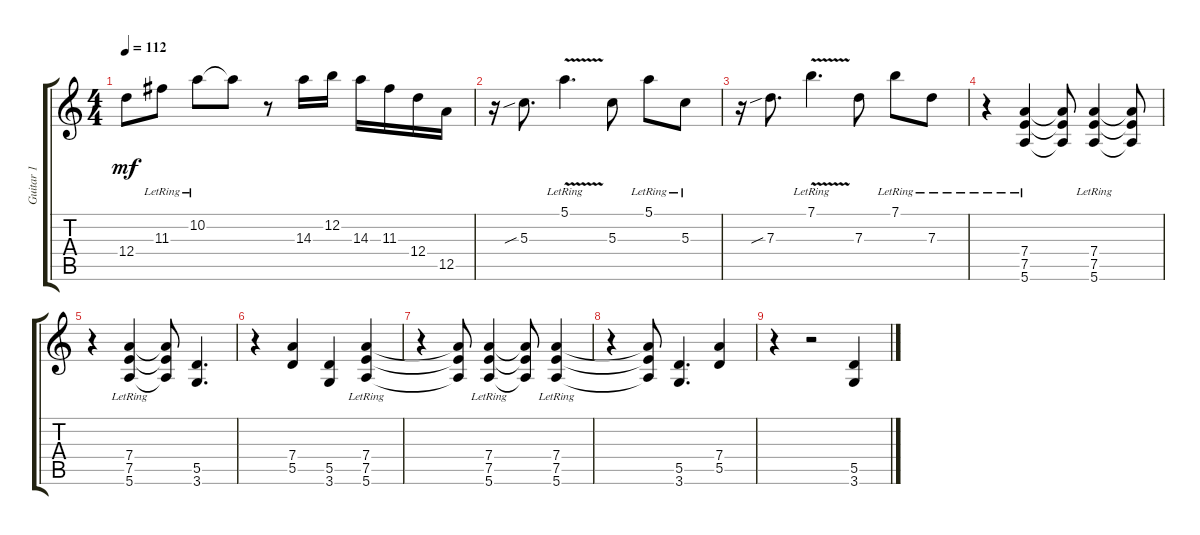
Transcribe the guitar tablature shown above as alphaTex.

\track ("Guitar 1" "Guitar 1") {instrument overdrivenguitar}
\staff {score tabs}
\tuning (E4 B3 G3 D3 A2 E2) {hide}
\ts (4 4)
\tempo 112
\clef g2
\ks c
12.4.8{dy mf} 11.3{lr}.8 10.2{lr}.8 10.2{t}.8 r.8 14.3.16 12.2.16 14.3.16 11.3.16 12.4.16 12.5.16 |
r.16 5.3{sib}.8{d} 5.1{v lr}.4{d} 5.3.8 5.1{lr}.8 5.3{lr}.8 |
r.16 7.3{sib}.8{d} 7.1{v lr}.4{d} 7.3.8 7.1{lr}.8 7.3{lr}.8 |
r.4 (7.4{lr} 7.5{lr} 5.6{lr}).4 (7.4{t} 7.5{t} 5.6{t}).8 (7.4{lr} 7.5{lr} 5.6{lr}).4 (7.4{t} 7.5{t} 5.6{t}).8 |
r.4 (7.4{lr} 7.5{lr} 5.6{lr}).4 (7.4{t} 7.5{t} 5.6{t}).8 (5.5 3.6).4{d} |
r.4 (7.4 5.5).4 (5.5 3.6).4 (7.4{lr} 7.5{lr} 5.6{lr}).4 |
r.4 (7.4{t} 7.5{t} 5.6{t}).8 (7.4{lr} 7.5{lr} 5.6{lr}).4 (7.4{t} 7.5{t} 5.6{t}).8 (7.4{lr} 7.5{lr} 5.6{lr}).4 |
r.4 (7.4{t} 7.5{t} 5.6{t}).8 (5.5 3.6).4{d} (7.4 5.5).4 |
r.4 r.2 (5.5 3.6).4
